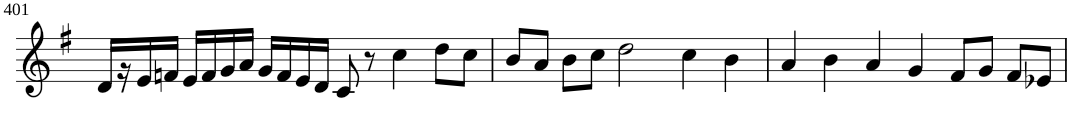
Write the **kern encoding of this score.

**kern
*part1
*staff1
*I"Violin
!!LO:PB:g=z
*clefG2
*k[f#]
*G:
*M6/4
=401
16d/LL
16r
16e/
16fn/JJ
16e/LL
16f/
16g/
16a/JJ
16g/LL
16f/
16e/
16d/JJ
8c/
8r
4cc\
8dd\L
8cc\J
=402
8b/L
8a/J
8b\L
8cc\J
2dd\
4cc\
4b\
=403
4a/
4b\
4a/
4g/
8f#/L
8g/J
8f#/L
8e-X/J
=
*-
